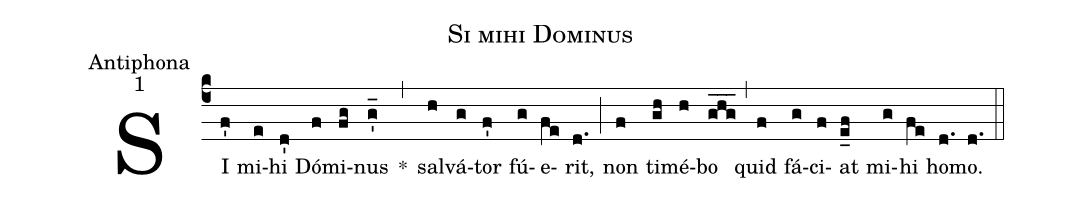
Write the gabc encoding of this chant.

name:Si mihi Dominus;
office-part:Antiphona;
mode:1;
%%
(c4)
SI(f') mi(e)hi(d') Dó(f)mi(fg)nus(g'_) *(,)
sal(h)vá(g)tor(f') fú(g)e(fe)rit,(d.) (;)
non(f) ti(gh)mé(h)bo(ghg___) (,)
quid(f) fá(g)ci(f)at(e_f) mi(g)hi(fe) ho(d.)mo.(d.) (::)
